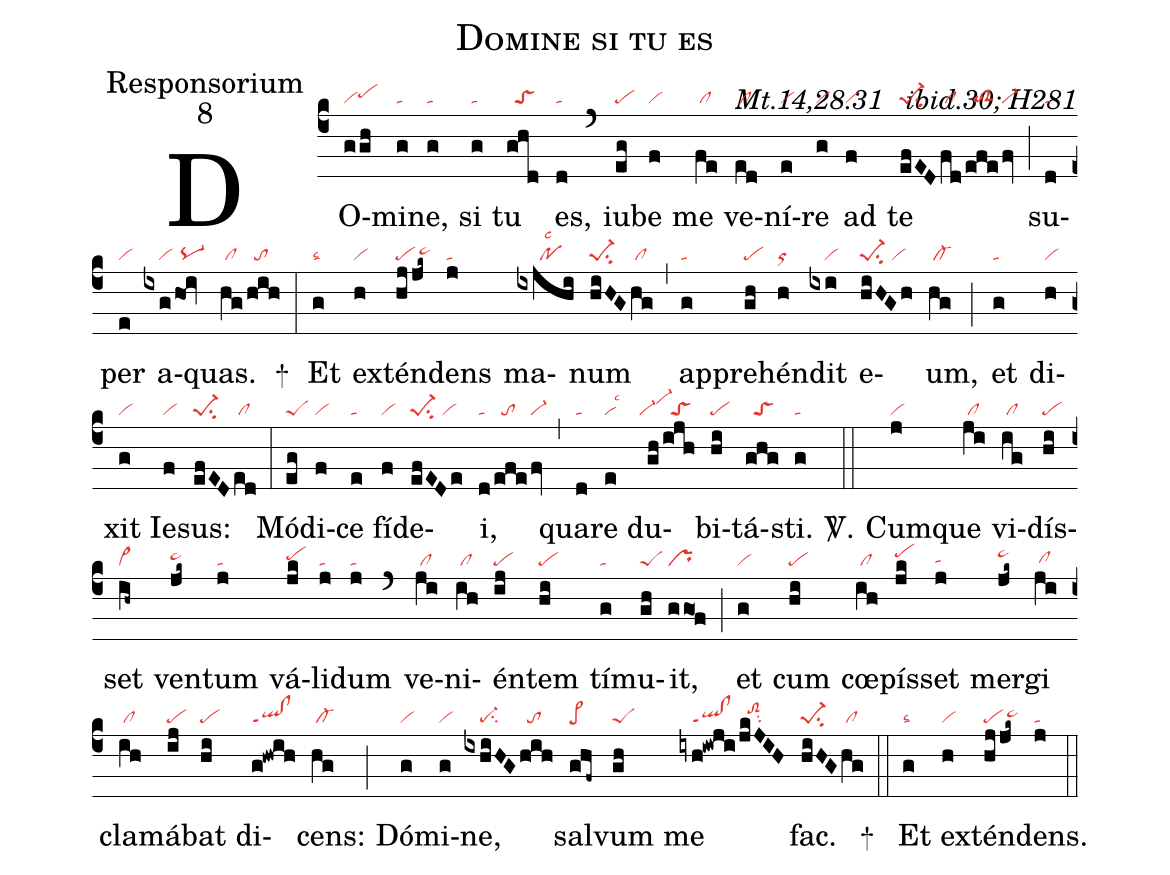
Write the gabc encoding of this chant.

name:Domine si tu es;
office-part:Responsorium;
mode:8;
commentary:ꝶ Mt.14,28.31 ꝟ ibid.30; H281;
nabc-lines:1;
%%
(c4)
DO(ggh|vipehh)mi(g|ta)ne,(g|ta) si(g|ta) tu(ghd|//toS) es,(d|ta) (`)
iu(eg|pe)be(f|vi) me(fe|/cl) ve(ed|/cl)ní(e|vi)re(g|vi) ad(f|vi) te(efED|pe-1su2|fd|/cl|/efe|//toS2|fv|vi-) (;)
su(d|ta)per(e|vi) a(ixg|////vi|!hoi|/pq-)quas.(hg|/cl|/hih|//to) +(:)
Et(g|talsc2) ex(h|vi)tén(hj|pe|/jk~|//pe~hh)dens(j|ta) ma(ixjhi|//////polsc2)num(hiHG|pe-1su2|hg|/cl) (,)
ap(g|ta)pre(gh|pe)hén(h|or)dit(ixi|////vi) e(hiHGh|pe-1su2/vi)um,(hg|/cl-) (;)
et(g|ta) di(h|vi)xit(g|vi) Ie(f|vi)sus:(efED|pe-1su2|ed|/cl) (:)
Mó(eg|peS)di(f|vi)ce(e|ta) fí(f|vi)de(efEDe|pe-1su2/vi)i,(d|ta|/efe|//to|fv|vi-) (,)
qua(d|ta)re(e|vilsc3) du(gh|``vi-vi-hj|/ijh|//toS)bi(hi|pe)tá(ghg|//toS)sti.(g|ta) <sp>V/</sp>.(::)
Cum(j|vi)que(ji|/cl) vi(ig|/cl)dís(hi|pe)set(ih~|cl~) ven(jk~|pe~hh)tum(j|ta) vá(jk|pehh)li(j|ta)dum(j|ta) (`)
ve(ji|/cl)ni(ih|/cl)én(ij|pe)tem(hi|pe) tí(g|ta)mu(gh|peS)it,(ggo1!f|pr) (;)
et(g|vi) cum(hi|pe) cœ(ih|/cl)pís(jk|pehi)set(j|tahg) mer(jk~|pe~hi)gi(ji|/clhg) cla(ih|/cl)má(ij|pe)bat(hi|pe) di(g!hwih|ql!clppt1)cens:(hg|/cl-) (;)
Dó(g|vi)mi(g|vi)ne,(ixhiHG|////pe-su2|hih|//to) sal(ghf~|pe>)vum(gh|peS) me(iyh!iwji|///ql!clppt1|/jkJIH|//toS2hisu2) fac.(hiHG|pe-1su2|hg|/cl) +(::)
Et(g|talsc2) ex(h|vi)tén(hj|pe|/jk~|//pe~hh)dens.(j|ta) (::)
